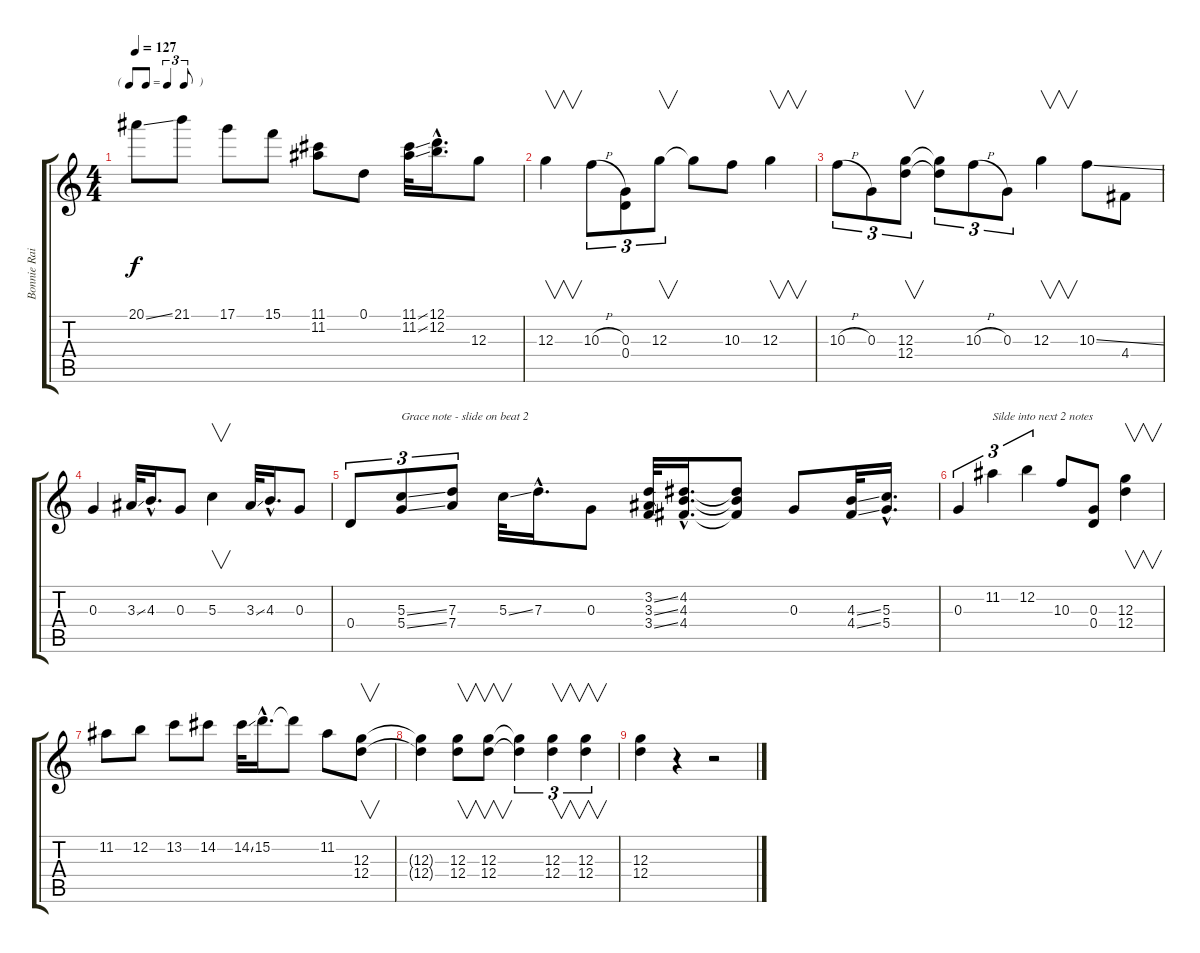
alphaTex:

\track ("Bonnie Rait" "Bonnie Rai") {instrument electricguitarjazz}
\staff {score tabs}
\tuning (D4 B3 G3 D3 G2 D2) {hide}
\ts (4 4)
\tf triplet8th
\tempo 127
\clef g2
\ks c
20.1{ss}.8{dy f} 21.1.8 17.1.8 15.1.8 (11.1 11.2).8 0.1.8 (11.1{ss} 11.2{ss}).32 (12.1{hac} 12.2{hac}).16{d} 12.3.8 |
12.3.4{v} 10.3{h}.8{tu (3 2)} (0.3 0.4).8{tu (3 2)} 12.3.8{v tu (3 2)} 12.3{t}.8 10.3.8 12.3.4{v} |
10.3{h}.8{tu (3 2)} 0.3.8{tu (3 2)} (12.3 12.4).8{v tu (3 2)} (12.3{t} 12.4{t}).8{tu (3 2)} 10.3{h}.8{tu (3 2)} 0.3.8{tu (3 2)} 12.3.4{v} 10.3{ss}.8 4.4.8 |
0.3.4 3.3{ss}.32 4.3{hac}.16{d} 0.3.8 5.3.4{v} 3.3{ss}.32 4.3{hac}.16{d} 0.3.8 |
0.4.8{tu (3 2)} (5.3{ss} 5.4{ss}).8{tu (3 2) txt "Grace note - slide on beat 2"} (7.3 7.4).8{tu (3 2)} 5.3{ss}.32 7.3{hac}.16{d} 0.3.8 (3.2{ss} 3.3{ss} 3.4{ss}).32 (4.2{hac} 4.3{hac} 4.4{hac}).16{d} (4.2{t} 4.3{t} 4.4{t}).8 0.3.8 (4.3{ss} 4.4{ss}).32 (5.3{hac} 5.4{hac}).16{d} |
0.3.4{tu (3 2)} 11.2.4{tu (3 2) txt "Silde into next 2 notes"} 12.2.4{tu (3 2)} 10.3.8 (0.3 0.4).8 (12.3 12.4).4{v} |
11.2.8 12.2.8 13.2.8 14.2.8 14.2{ss}.32 15.2{hac}.16{d} 15.2{t}.8 11.2.8 (12.3 12.4).8{v} |
(12.3{t} 12.4{t}).4 (12.3 12.4).8{v} (12.3 12.4).8{v} (12.3{t} 12.4{t}).4{tu (3 2)} (12.3 12.4).4{v tu (3 2)} (12.3 12.4).4{v tu (3 2)} |
(12.3 12.4).4 r.4 r.2
